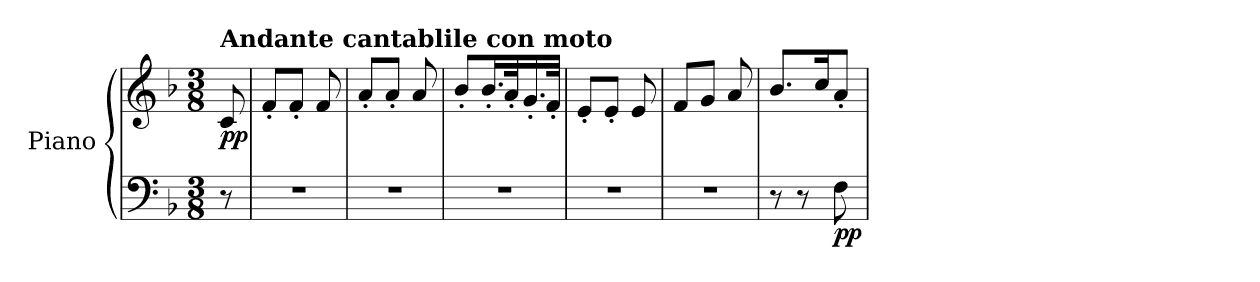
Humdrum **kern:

**kern	**kern	**dynam
*part1	*part1	*part1
*staff2	*staff1	*staff1/2
*I"Piano	*	*
*I'Pno.	*	*
*clefF4	*clefG2	*
*k[b-]	*k[b-]	*
*M3/8	*M3/8	*
=	=	=
!	!LO:TX:a:B:t=Andante cantablile con moto	!
!	!	!LO:DY:b
8r	8c/	pp
=1	=1	=1
4.r	8f'/L	.
.	8f'/J	.
.	8f/	.
=2	=2	=2
4.r	8a'/L	.
.	8a'/J	.
.	8a/	.
=3	=3	=3
4.r	8b-'/L	.
.	16.b-'/L	.
.	32a'/K	.
.	16.g'/	.
.	32f'/JJk	.
=4	=4	=4
4.r	8e'/L	.
.	8e'/J	.
.	8e/	.
=5	=5	=5
4.r	8f/L	.
.	8g/J	.
.	8a/	.
=6	=6	=6
8r	8.b-/L	.
8r	.	.
.	16cc/K	.
!	!	!LO:DY:b=2
8F\	8a'/J	pp
=	=	=
*-	*-	*-
